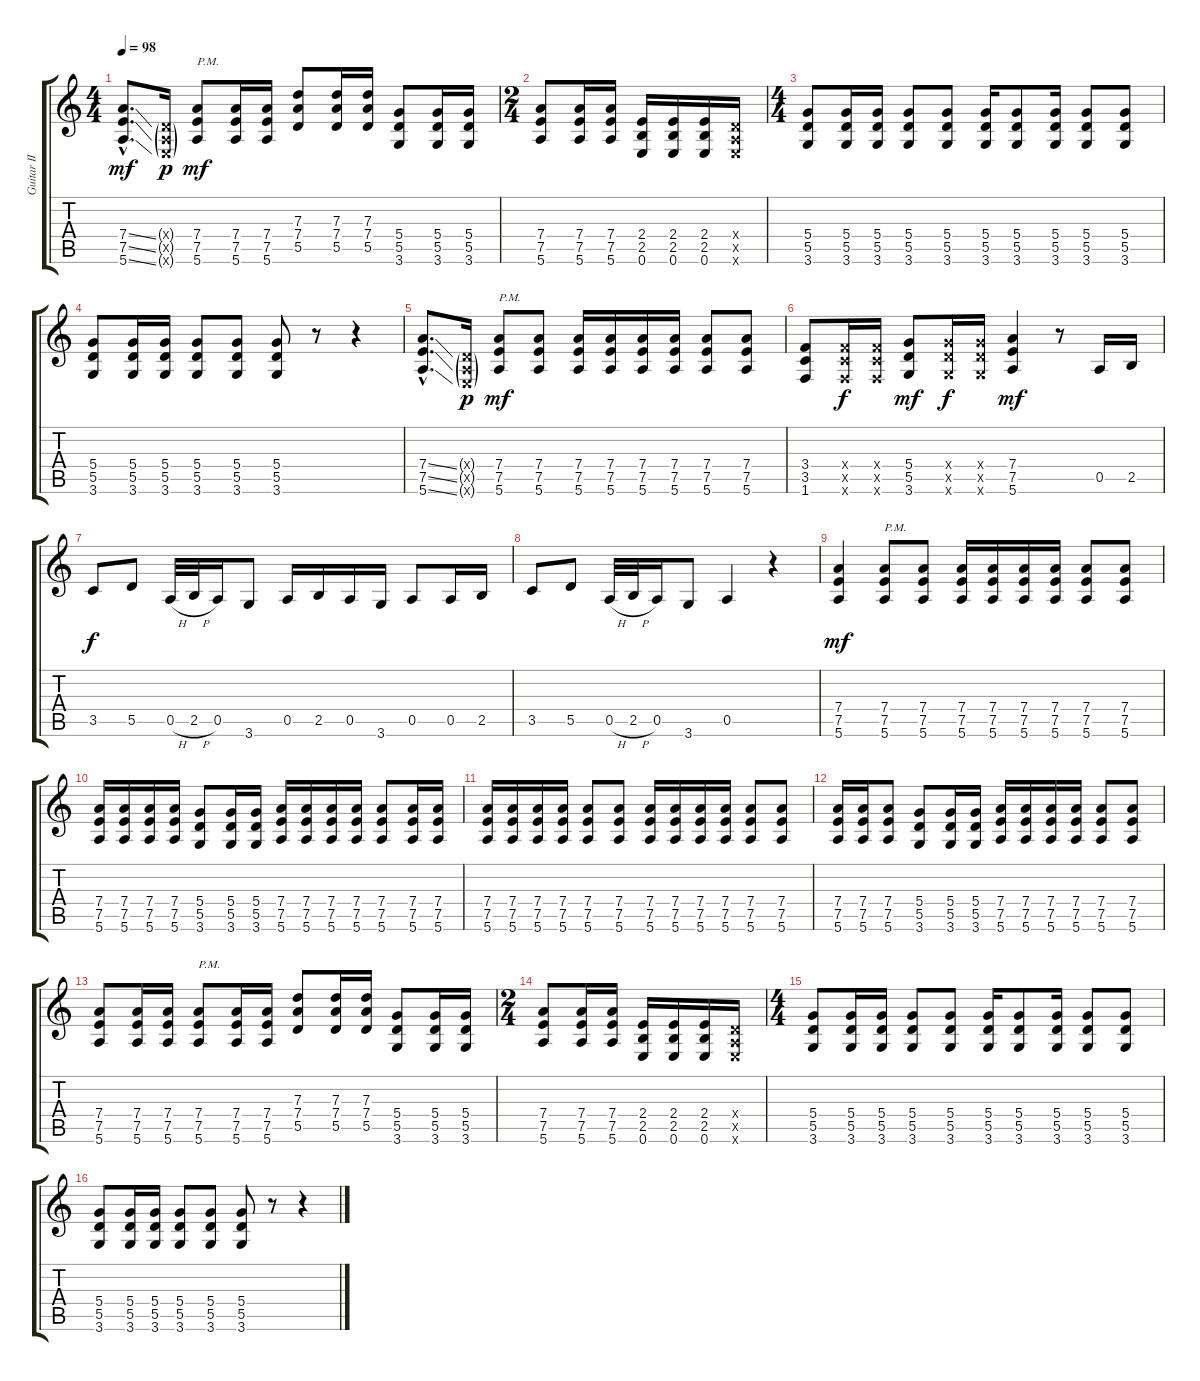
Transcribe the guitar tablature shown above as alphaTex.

\track ("Guitar II" "Guitar II") {instrument overdrivenguitar}
\staff {score tabs}
\tuning (E4 B3 G3 D3 A2 E2) {hide}
\ts (4 4)
\tempo 98
\clef g2
\ks c
(7.4{ss hac} 7.5{ss hac} 5.6{ss hac}).8{d dy mf} (0.4{g x} 0.5{g x} 0.6{g x}).16{dy p} (7.4 7.5 5.6).8{txt "P.M." dy mf} (7.4 7.5 5.6).16 (7.4 7.5 5.6).16 (7.3 7.4 5.5).8 (7.3 7.4 5.5).16 (7.3 7.4 5.5).16 (5.4 5.5 3.6).8 (5.4 5.5 3.6).16 (5.4 5.5 3.6).16 |
\ts (2 4)
(7.4 7.5 5.6).8 (7.4 7.5 5.6).16 (7.4 7.5 5.6).16 (2.4 2.5 0.6).16 (2.4 2.5 0.6).16 (2.4 2.5 0.6).16 (0.4{x} 0.5{x} 0.6{x}).16 |
\ts (4 4)
(5.4 5.5 3.6).8 (5.4 5.5 3.6).16 (5.4 5.5 3.6).16 (5.4 5.5 3.6).8 (5.4 5.5 3.6).8 (5.4 5.5 3.6).16 (5.4 5.5 3.6).8 (5.4 5.5 3.6).16 (5.4 5.5 3.6).8 (5.4 5.5 3.6).8 |
(5.4 5.5 3.6).8 (5.4 5.5 3.6).16 (5.4 5.5 3.6).16 (5.4 5.5 3.6).8 (5.4 5.5 3.6).8 (5.4 5.5 3.6).8 r.8 r.4 |
(7.4{ss hac} 7.5{ss hac} 5.6{ss hac}).8{d} (0.4{g x} 0.5{g x} 0.6{g x}).16{dy p} (7.4 7.5 5.6).8{txt "P.M." dy mf} (7.4 7.5 5.6).8 (7.4 7.5 5.6).16 (7.4 7.5 5.6).16 (7.4 7.5 5.6).16 (7.4 7.5 5.6).16 (7.4 7.5 5.6).8 (7.4 7.5 5.6).8 |
(3.4 3.5 1.6).8 (3.4{x} 3.5{x} 1.6{x}).16{dy f} (3.4{x} 3.5{x} 1.6{x}).16 (5.4 5.5 3.6).8{dy mf} (5.4{x} 5.5{x} 3.6{x}).16{dy f} (5.4{x} 5.5{x} 3.6{x}).16 (7.4 7.5 5.6).4{dy mf} r.8 0.5.16 2.5.16 |
3.5.8{dy f} 5.5.8 0.5{h}.32 2.5{h}.32 0.5.16 3.6.8 0.5.16 2.5.16 0.5.16 3.6.16 0.5.8 0.5.16 2.5.16 |
3.5.8 5.5.8 0.5{h}.32 2.5{h}.32 0.5.16 3.6.8 0.5.4 r.4 |
(7.4 7.5 5.6).4{dy mf} (7.4 7.5 5.6).8{txt "P.M."} (7.4 7.5 5.6).8 (7.4 7.5 5.6).16 (7.4 7.5 5.6).16 (7.4 7.5 5.6).16 (7.4 7.5 5.6).16 (7.4 7.5 5.6).8 (7.4 7.5 5.6).8 |
(7.4 7.5 5.6).16 (7.4 7.5 5.6).16 (7.4 7.5 5.6).16 (7.4 7.5 5.6).16 (5.4 5.5 3.6).8 (5.4 5.5 3.6).16 (5.4 5.5 3.6).16 (7.4 7.5 5.6).16 (7.4 7.5 5.6).16 (7.4 7.5 5.6).16 (7.4 7.5 5.6).16 (7.4 7.5 5.6).8 (7.4 7.5 5.6).16 (7.4 7.5 5.6).16 |
(7.4 7.5 5.6).16 (7.4 7.5 5.6).16 (7.4 7.5 5.6).16 (7.4 7.5 5.6).16 (7.4 7.5 5.6).8 (7.4 7.5 5.6).8 (7.4 7.5 5.6).16 (7.4 7.5 5.6).16 (7.4 7.5 5.6).16 (7.4 7.5 5.6).16 (7.4 7.5 5.6).8 (7.4 7.5 5.6).8 |
(7.4 7.5 5.6).16 (7.4 7.5 5.6).16 (7.4 7.5 5.6).8 (5.4 5.5 3.6).8 (5.4 5.5 3.6).16 (5.4 5.5 3.6).16 (7.4 7.5 5.6).16 (7.4 7.5 5.6).16 (7.4 7.5 5.6).16 (7.4 7.5 5.6).16 (7.4 7.5 5.6).8 (7.4 7.5 5.6).8 |
(7.4 7.5 5.6).8 (7.4 7.5 5.6).16 (7.4 7.5 5.6).16 (7.4 7.5 5.6).8{txt "P.M."} (7.4 7.5 5.6).16 (7.4 7.5 5.6).16 (7.3 7.4 5.5).8 (7.3 7.4 5.5).16 (7.3 7.4 5.5).16 (5.4 5.5 3.6).8 (5.4 5.5 3.6).16 (5.4 5.5 3.6).16 |
\ts (2 4)
(7.4 7.5 5.6).8 (7.4 7.5 5.6).16 (7.4 7.5 5.6).16 (2.4 2.5 0.6).16 (2.4 2.5 0.6).16 (2.4 2.5 0.6).16 (0.4{x} 0.5{x} 0.6{x}).16 |
\ts (4 4)
(5.4 5.5 3.6).8 (5.4 5.5 3.6).16 (5.4 5.5 3.6).16 (5.4 5.5 3.6).8 (5.4 5.5 3.6).8 (5.4 5.5 3.6).16 (5.4 5.5 3.6).8 (5.4 5.5 3.6).16 (5.4 5.5 3.6).8 (5.4 5.5 3.6).8 |
(5.4 5.5 3.6).8 (5.4 5.5 3.6).16 (5.4 5.5 3.6).16 (5.4 5.5 3.6).8 (5.4 5.5 3.6).8 (5.4 5.5 3.6).8 r.8 r.4
